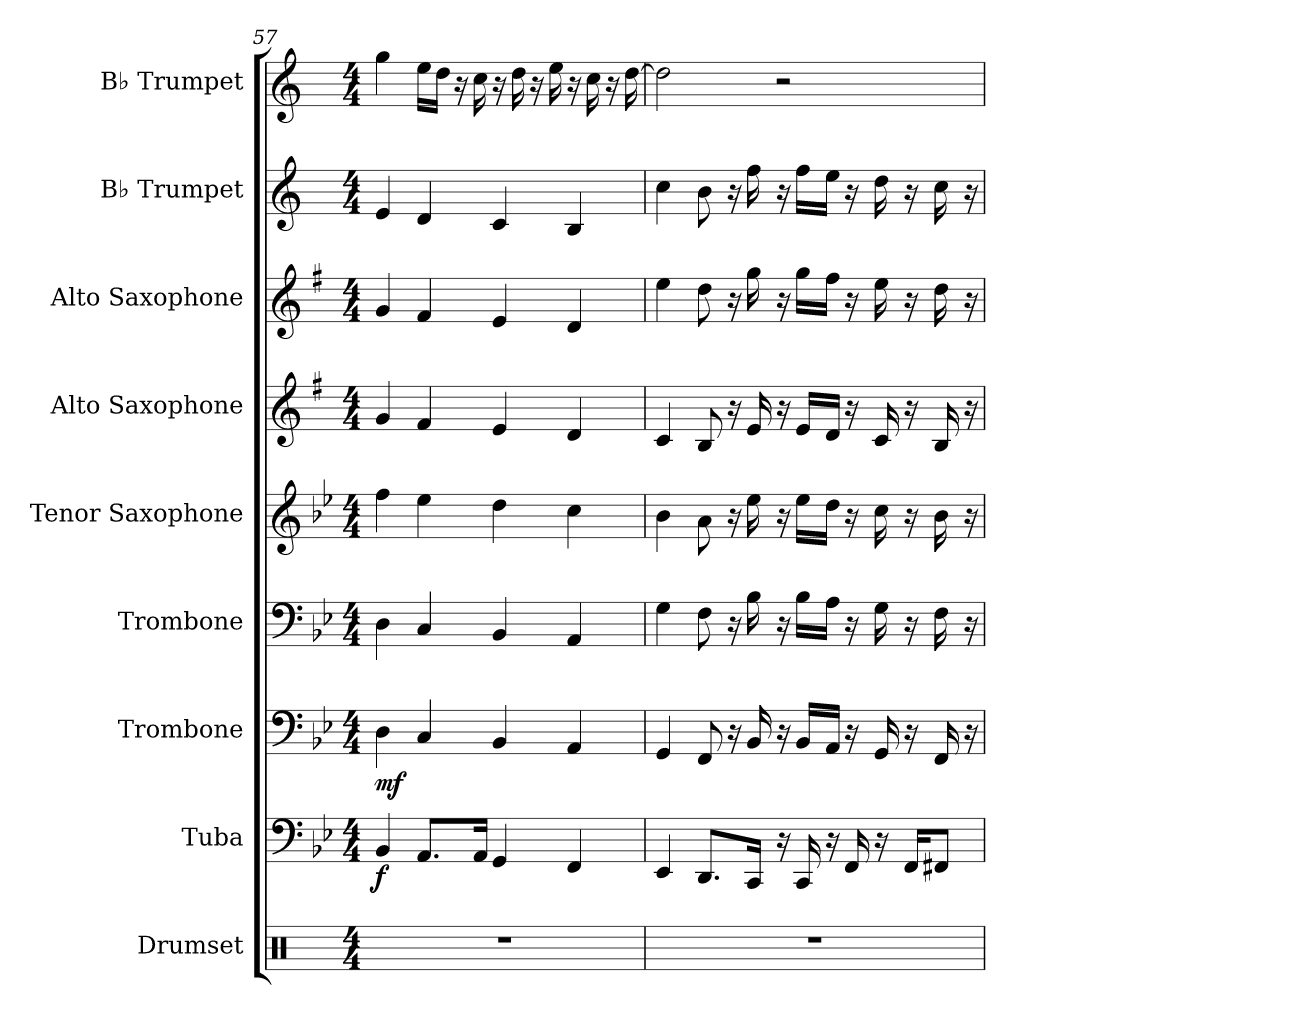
**kern	**kern	**dynam	**kern	**dynam	**kern	**kern	**kern	**kern	**kern	**kern
*part9	*part8	*part8	*part7	*part7	*part6	*part5	*part4	*part3	*part2	*part1
*staff9	*staff8	*staff8	*staff7	*staff7	*staff6	*staff5	*staff4	*staff3	*staff2	*staff1
*I"Drumset	*I"Tuba	*	*I"Trombone	*	*I"Trombone	*I"Tenor Saxophone	*I"Alto Saxophone	*I"Alto Saxophone	*I"B♭ Trumpet	*I"B♭ Trumpet
*I'D. Set	*I'Tba.	*	*I'Tbn.	*	*I'Tbn.	*I'T. Sax.	*I'A. Sax.	*I'A. Sax.	*I'B♭ Tpt.	*I'B♭ Tpt.
!!LO:PB:g=z
*clefX	*clefF4	*	*clefF4	*	*clefF4	*clefG2	*clefG2	*clefG2	*clefG2	*clefG2
*	*	*	*	*	*	*ITrd8c14	*ITrd5c9	*ITrd5c9	*ITrd1c2	*ITrd1c2
*k[]	*k[b-e-]	*	*k[b-e-]	*	*k[b-e-]	*k[b-e-]	*k[b-e-]	*k[b-e-]	*k[b-e-]	*k[b-e-]
*M4/4	*M4/4	*	*M4/4	*	*M4/4	*M4/4	*M4/4	*M4/4	*M4/4	*M4/4
=57	=57	=57	=57	=57	=57	=57	=57	=57	=57	=57
!	!	!LO:DY:b	!	!LO:DY:b	!	!	!	!	!	!
1r	4BB-/	f	4D\	mf	4D\	4f\	4B-/	4B-/	4d/	4ff\
.	8.AA/L	.	4C/	.	4C/	4e-\	4A/	4A/	4c/	16dd\LL
.	.	.	.	.	.	.	.	.	.	16cc\JJ
.	.	.	.	.	.	.	.	.	.	16r
.	16AA/Jk	.	.	.	.	.	.	.	.	16b-\
.	4GG/	.	4BB-/	.	4BB-/	4d\	4G/	4G/	4B-/	16r
.	.	.	.	.	.	.	.	.	.	16cc\
.	.	.	.	.	.	.	.	.	.	16r
.	.	.	.	.	.	.	.	.	.	16dd\
.	4FF/	.	4AA/	.	4AA/	4c\	4F/	4F/	4A/	16r
.	.	.	.	.	.	.	.	.	.	16b-\
.	.	.	.	.	.	.	.	.	.	16r
.	.	.	.	.	.	.	.	.	.	[16cc\
=58	=58	=58	=58	=58	=58	=58	=58	=58	=58	=58
1r	4EE-/	.	4GG/	.	4G\	4B-\	4E-/	4g\	4b-\	2cc\]
.	8.DD/L	.	8FF/	.	8F\	8A\	8D/	8f\	8a\	.
.	.	.	16r	.	16r	16r	16r	16r	16r	.
.	16CC/Jk	.	16BB-/	.	16B-\	16e-\	16G/	16b-\	16ee-\	.
.	16r	.	16r	.	16r	16r	16r	16r	16r	2r
.	16CC/	.	16BB-/LL	.	16B-\LL	16e-\LL	16G/LL	16b-\LL	16ee-\LL	.
.	16r	.	16AA/JJ	.	16A\JJ	16d\JJ	16F/JJ	16a\JJ	16dd\JJ	.
.	16FF/	.	16r	.	16r	16r	16r	16r	16r	.
.	16r	.	16GG/	.	16G\	16c\	16E-/	16g\	16cc\	.
.	16FF/KL	.	16r	.	16r	16r	16r	16r	16r	.
.	8FF#X/J	.	16FF/	.	16F\	16B-\	16D/	16f\	16b-\	.
.	.	.	16r	.	16r	16r	16r	16r	16r	.
=	=	=	=	=	=	=	=	=	=	=
*-	*-	*-	*-	*-	*-	*-	*-	*-	*-	*-
